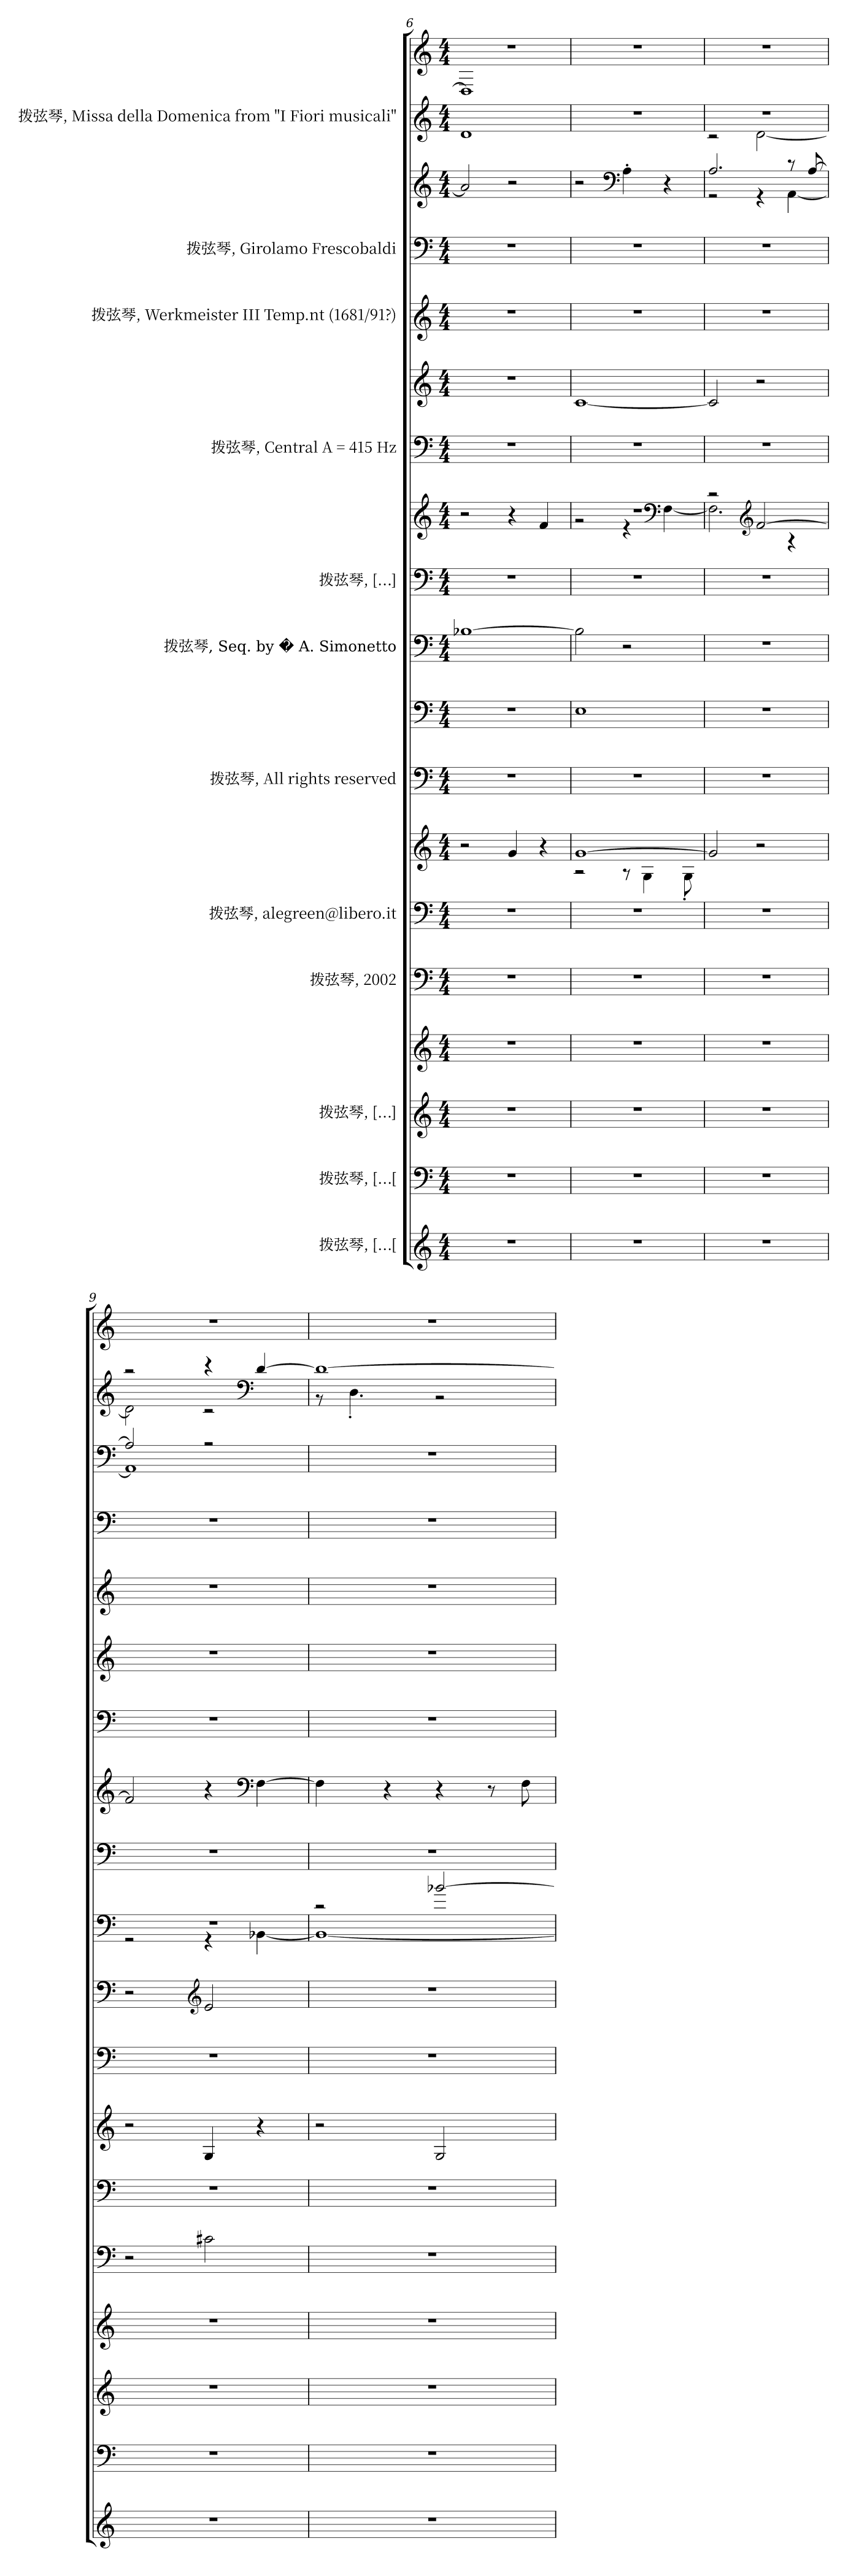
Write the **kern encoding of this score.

**kern	**kern	**kern	**kern	**kern	**kern	**kern	**kern	**kern	**kern	**kern	**kern	**kern	**kern	**kern	**kern	**kern	**kern	**kern
*part12	*part11	*part10	*part10	*part9	*part8	*part8	*part7	*part7	*part6	*part5	*part5	*part4	*part4	*part3	*part2	*part2	*part1	*part1
*staff19	*staff18	*staff17	*staff16	*staff15	*staff14	*staff13	*staff12	*staff11	*staff10	*staff9	*staff8	*staff7	*staff6	*staff5	*staff4	*staff3	*staff2	*staff1
*I"拨弦琴, [...[	*I"拨弦琴, [...[	*I"拨弦琴, [...]	*	*I"拨弦琴, 2002	*I"拨弦琴, alegreen@libero.it	*	*I"拨弦琴, All rights reserved	*	*I"拨弦琴, Seq. by � A. Simonetto	*I"拨弦琴, [...]	*	*I"拨弦琴, Central A = 415 Hz	*	*I"拨弦琴, Werkmeister III Temp.nt (1681/91?)	*I"拨弦琴, Girolamo Frescobaldi	*	*I"拨弦琴, Missa della Domenica from &quot;I Fiori musicali&quot;	*
!!LO:PB:g=z
*clefG2	*clefF4	*clefG2	*clefG2	*clefF4	*clefF4	*clefG2	*clefF4	*clefF4	*clefF4	*clefF4	*clefG2	*clefF4	*clefG2	*clefG2	*clefF4	*clefG2	*clefG2	*clefG2
*k[]	*k[]	*k[]	*k[]	*k[]	*k[]	*k[]	*k[]	*k[]	*k[]	*k[]	*k[]	*k[]	*k[]	*k[]	*k[]	*k[]	*k[]	*k[]
*M4/4	*M4/4	*M4/4	*M4/4	*M4/4	*M4/4	*M4/4	*M4/4	*M4/4	*M4/4	*M4/4	*M4/4	*M4/4	*M4/4	*M4/4	*M4/4	*M4/4	*M4/4	*M4/4
=6	=6	=6	=6	=6	=6	=6	=6	=6	=6	=6	=6	=6	=6	=6	=6	=6	=6	=6
*	*	*	*	*	*	*	*	*	*	*	*	*	*	*	*	*	*	*^
1r	1r	1r	1r	1r	1r	2r	1r	1r	[1B-X	1r	2r	1r	1r	1r	1r	2a/]	1d	1r	1D]
.	.	.	.	.	.	4g/	.	.	.	.	4r	.	.	.	.	2r	.	.	.
.	.	.	.	.	.	4r	.	.	.	.	4f/	.	.	.	.	.	.	.	.
*	*	*	*	*	*	*	*	*	*	*	*	*	*	*	*	*	*	*v	*v
=7	=7	=7	=7	=7	=7	=7	=7	=7	=7	=7	=7	=7	=7	=7	=7	=7	=7	=7
*	*	*	*	*	*	*^	*	*	*	*	*^	*	*	*	*	*	*	*
1r	1r	1r	1r	1r	1r	[1g	2r	1r	1E	2B-\]	1r	1r	2r	1r	[1c	1r	1r	2r	1r	1r
*	*	*	*	*	*	*	*	*	*	*	*	*	*	*	*	*	*	*clefF4	*	*
.	.	.	.	.	.	.	8r	.	.	2r	.	.	4r	.	.	.	.	4A'\	.	.
.	.	.	.	.	.	.	4G\	.	.	.	.	.	.	.	.	.	.	.	.	.
*	*	*	*	*	*	*	*	*	*	*	*	*clefF4	*	*	*	*	*	*	*	*
.	.	.	.	.	.	.	.	.	.	.	.	.	[4F\	.	.	.	.	4r	.	.
.	.	.	.	.	.	.	8G'\	.	.	.	.	.	.	.	.	.	.	.	.	.
*	*	*	*	*	*	*v	*v	*	*	*	*	*	*	*	*	*	*	*	*	*
=8	=8	=8	=8	=8	=8	=8	=8	=8	=8	=8	=8	=8	=8	=8	=8	=8	=8	=8	=8
*	*	*	*	*	*	*	*	*	*	*	*	*	*	*	*	*	*^	*^	*
1r	1r	1r	1r	1r	1r	2g/]	1r	1r	1r	1r	2r	2.F\]	1r	2c/]	1r	1r	2.A/	2r	1r	2r	1r
*	*	*	*	*	*	*	*	*	*	*	*clefG2	*	*	*	*	*	*	*	*	*	*
.	.	.	.	.	.	2r	.	.	.	.	[2f/	.	.	2r	.	.	.	4r	.	[2d\	.
.	.	.	.	.	.	.	.	.	.	.	.	4r	.	.	.	.	8r	[4AA\	.	.	.
.	.	.	.	.	.	.	.	.	.	.	.	.	.	.	.	.	[8A/	.	.	.	.
*	*	*	*	*	*	*	*	*	*	*	*v	*v	*	*	*	*	*	*	*	*	*
=9	=9	=9	=9	=9	=9	=9	=9	=9	=9	=9	=9	=9	=9	=9	=9	=9	=9	=9	=9	=9
*	*	*	*	*	*	*	*	*	*^	*	*	*	*	*	*	*	*	*	*	*
1r	1r	1r	1r	2r	1r	2r	1r	2r	1r	2r	1r	2f/]	1r	1r	1r	1r	2A/]	1AA]	2r	2d\]	1r
*	*	*	*	*	*	*	*	*clefG2	*	*	*	*	*	*	*	*	*	*	*	*	*
.	.	.	.	2c#X\	.	4G/	.	2e/	.	4r	.	4r	.	.	.	.	2r	.	4r	2r	.
*	*	*	*	*	*	*	*	*	*	*	*	*clefF4	*	*	*	*	*	*	*clefF4	*	*
.	.	.	.	.	.	4r	.	.	.	[4BB-X\	.	[4F\	.	.	.	.	.	.	[4d/	.	.
*	*	*	*	*	*	*	*	*	*	*	*	*	*	*	*	*	*v	*v	*	*	*
=10	=10	=10	=10	=10	=10	=10	=10	=10	=10	=10	=10	=10	=10	=10	=10	=10	=10	=10	=10	=10
1r	1r	1r	1r	1r	1r	2r	1r	1r	2r	1BB-_	1r	4F\]	1r	1r	1r	1r	1r	1d_	8r	1r
.	.	.	.	.	.	.	.	.	.	.	.	.	.	.	.	.	.	.	4.D'\	.
.	.	.	.	.	.	.	.	.	.	.	.	4r	.	.	.	.	.	.	.	.
.	.	.	.	.	.	2G/	.	.	[2b-X/	.	.	4r	.	.	.	.	.	.	2r	.
.	.	.	.	.	.	.	.	.	.	.	.	8r	.	.	.	.	.	.	.	.
.	.	.	.	.	.	.	.	.	.	.	.	8F\	.	.	.	.	.	.	.	.
*	*	*	*	*	*	*	*	*	*v	*v	*	*	*	*	*	*	*	*v	*v	*
=	=	=	=	=	=	=	=	=	=	=	=	=	=	=	=	=	=	=
*-	*-	*-	*-	*-	*-	*-	*-	*-	*-	*-	*-	*-	*-	*-	*-	*-	*-	*-
